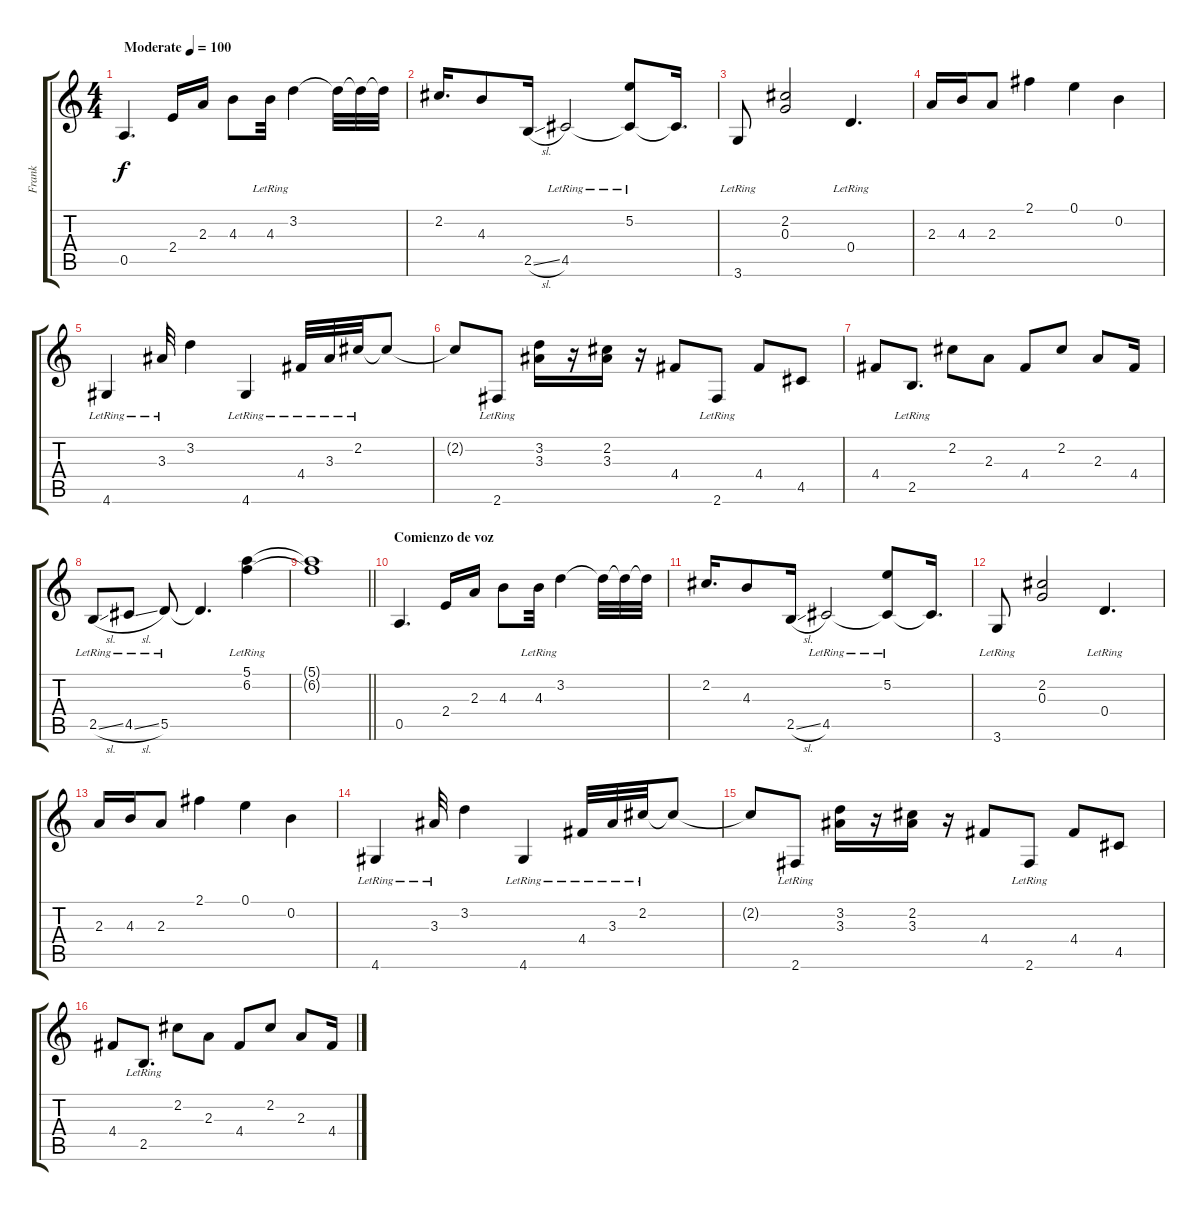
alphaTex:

\track ("Frank" "Frank") {instrument acousticguitarsteel}
\staff {score tabs}
\tuning (E4 B3 G3 D3 A2 E2) {hide}
\ts (4 4)
\tempo (100 "Moderate")
\clef g2
\ks c
0.5.4{d dy f instrument acousticguitarsteel} 2.4.16 2.3.16 4.3.8 4.3{lr}.32 3.2{lr}.4 3.2{t}.32 3.2{t}.32 3.2{t}.32 |
2.2.16{d} 4.3.8 2.5{sl}.16 4.5{lr}.2 (5.2{lr} 4.5{t}).8 4.5{t}.16{d} |
3.6{lr}.8 (2.2 0.3).2 0.4{lr}.4{d} |
2.3.16 4.3.16 2.3.8 2.1.4 0.1.4 0.2.4 |
4.6{lr}.4 3.3{lr}.32 3.2.4 4.6{lr}.4 4.4{lr}.32 3.3{lr}.32 2.2{lr}.32 2.2{t}.8 |
2.2{t}.8 2.6{lr}.8 (3.2 3.3).16 r.16 (2.2 3.3).16 r.16 4.4.8 2.6{lr}.8 4.4.8 4.5.8 |
4.4.8 2.5{lr}.8{d} 2.2.8 2.3.8 4.4.8 2.2.8 2.3.8 4.4.16 |
2.5{sl lr}.8 4.5{sl lr}.8 5.5{lr}.8 5.5{t}.4{d} (5.1{lr} 6.2{lr}).4 |
\barLineRight lightlight
(5.1{t} 6.2{t}).1 |
\section ("" "Comienzo de voz")
0.5.4{d} 2.4.16 2.3.16 4.3.8 4.3{lr}.32 3.2{lr}.4 3.2{t}.32 3.2{t}.32 3.2{t}.32 |
2.2.16{d} 4.3.8 2.5{sl}.16 4.5{lr}.2 (5.2{lr} 4.5{t}).8 4.5{t}.16{d} |
3.6{lr}.8 (2.2 0.3).2 0.4{lr}.4{d} |
2.3.16 4.3.16 2.3.8 2.1.4 0.1.4 0.2.4 |
4.6{lr}.4 3.3{lr}.32 3.2.4 4.6{lr}.4 4.4{lr}.32 3.3{lr}.32 2.2{lr}.32 2.2{t}.8 |
2.2{t}.8 2.6{lr}.8 (3.2 3.3).16 r.16 (2.2 3.3).16 r.16 4.4.8 2.6{lr}.8 4.4.8 4.5.8 |
4.4.8 2.5{lr}.8{d} 2.2.8 2.3.8 4.4.8 2.2.8 2.3.8 4.4.16
